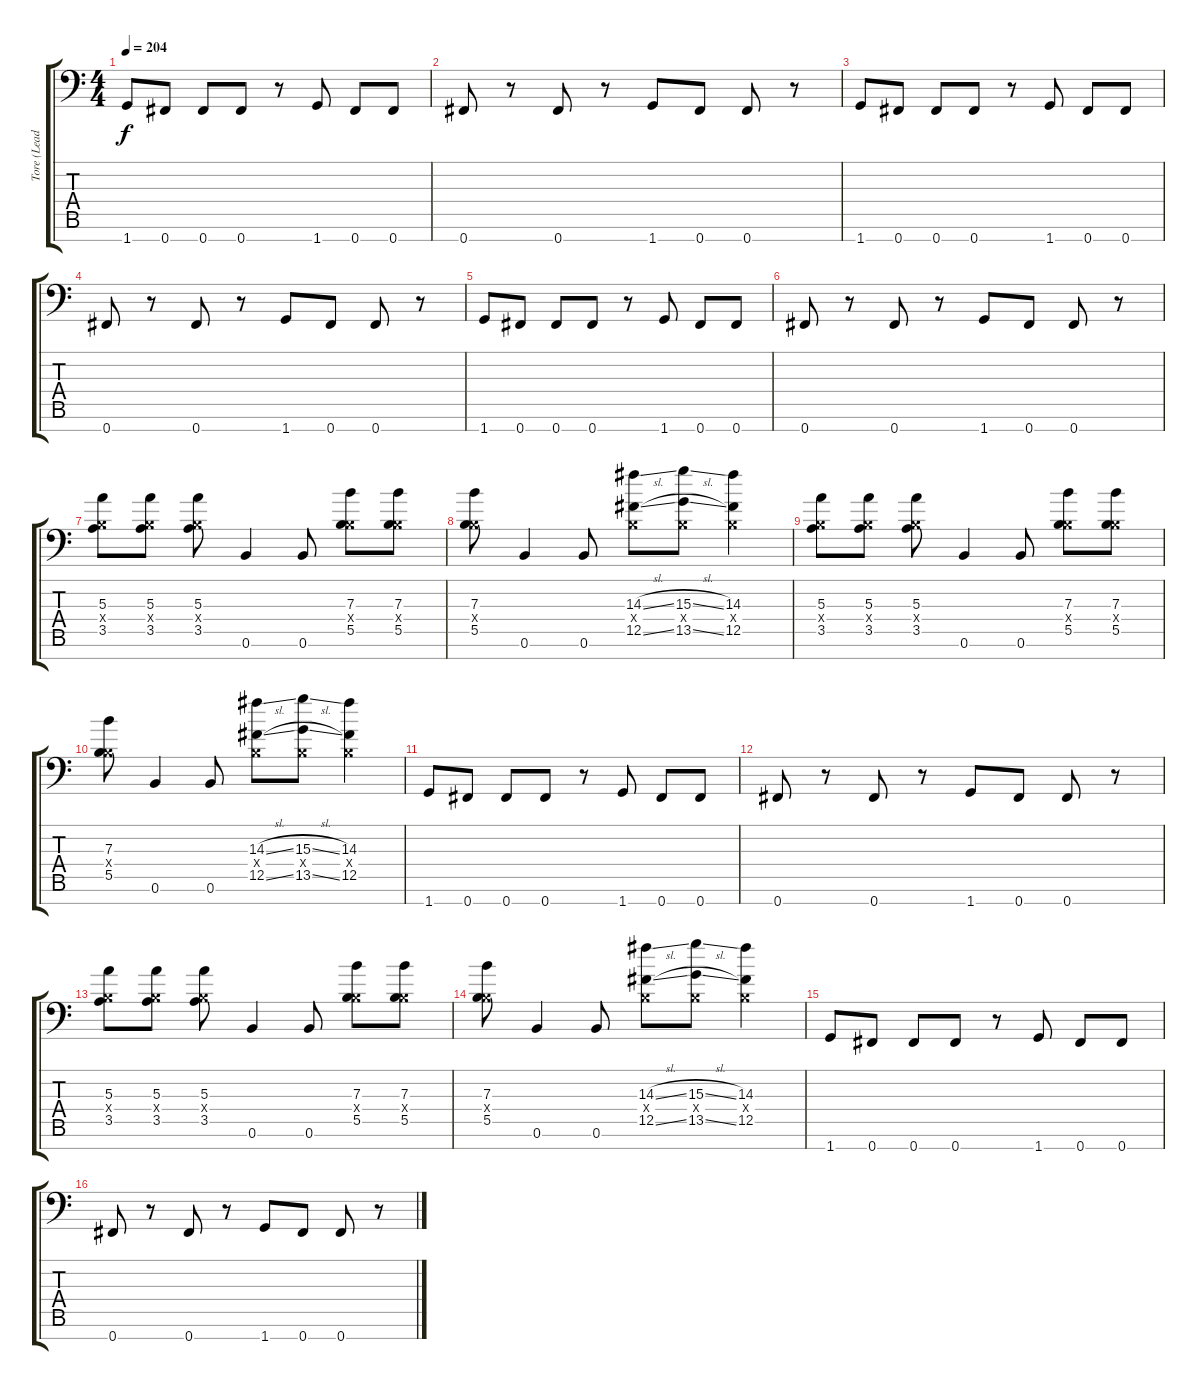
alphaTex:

\track ("Tore (Lead Guitar)" "Tore (Lead") {instrument distortionguitar}
\staff {score tabs}
\tuning (Db4 Ab3 E3 B2 Gb2 B1 Gb1) {hide}
\ts (4 4)
\tempo 204
\clef f4
\ks c
1.7.8{dy f} 0.7.8 0.7.8 0.7.8 r.8 1.7.8 0.7.8 0.7.8 |
0.7.8 r.8 0.7.8 r.8 1.7.8 0.7.8 0.7.8 r.8 |
1.7.8 0.7.8 0.7.8 0.7.8 r.8 1.7.8 0.7.8 0.7.8 |
0.7.8 r.8 0.7.8 r.8 1.7.8 0.7.8 0.7.8 r.8 |
1.7.8 0.7.8 0.7.8 0.7.8 r.8 1.7.8 0.7.8 0.7.8 |
0.7.8 r.8 0.7.8 r.8 1.7.8 0.7.8 0.7.8 r.8 |
(5.3 0.4{x} 3.5).8 (5.3 0.4{x} 3.5).8 (5.3 0.4{x} 3.5).8 0.6.4 0.6.8 (7.3 0.4{x} 5.5).8 (7.3 0.4{x} 5.5).8 |
(7.3 0.4{x} 5.5).8 0.6.4 0.6.8 (14.3{sl} 0.4{x} 12.5{sl}).8 (15.3{sl} 0.4{x} 13.5{sl}).8 (14.3 0.4{x} 12.5).4 |
(5.3 0.4{x} 3.5).8 (5.3 0.4{x} 3.5).8 (5.3 0.4{x} 3.5).8 0.6.4 0.6.8 (7.3 0.4{x} 5.5).8 (7.3 0.4{x} 5.5).8 |
(7.3 0.4{x} 5.5).8 0.6.4 0.6.8 (14.3{sl} 0.4{x} 12.5{sl}).8 (15.3{sl} 0.4{x} 13.5{sl}).8 (14.3 0.4{x} 12.5).4 |
1.7.8 0.7.8 0.7.8 0.7.8 r.8 1.7.8 0.7.8 0.7.8 |
0.7.8 r.8 0.7.8 r.8 1.7.8 0.7.8 0.7.8 r.8 |
(5.3 0.4{x} 3.5).8 (5.3 0.4{x} 3.5).8 (5.3 0.4{x} 3.5).8 0.6.4 0.6.8 (7.3 0.4{x} 5.5).8 (7.3 0.4{x} 5.5).8 |
(7.3 0.4{x} 5.5).8 0.6.4 0.6.8 (14.3{sl} 0.4{x} 12.5{sl}).8 (15.3{sl} 0.4{x} 13.5{sl}).8 (14.3 0.4{x} 12.5).4 |
1.7.8 0.7.8 0.7.8 0.7.8 r.8 1.7.8 0.7.8 0.7.8 |
0.7.8 r.8 0.7.8 r.8 1.7.8 0.7.8 0.7.8 r.8
